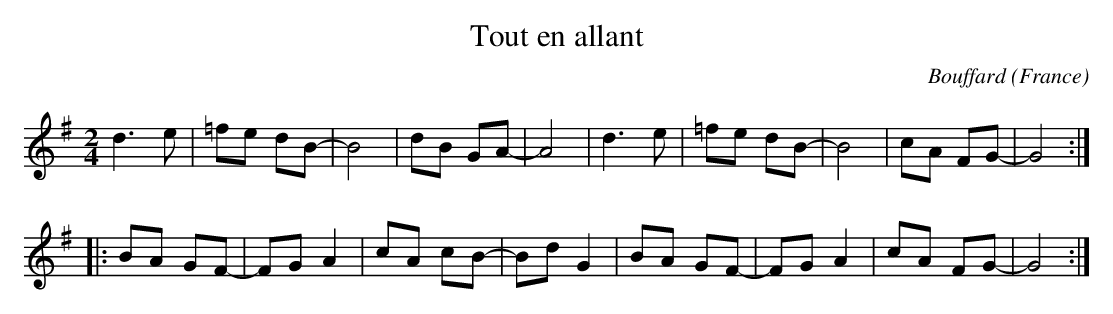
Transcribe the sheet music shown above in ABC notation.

X:1
T:Tout en allant
C:Bouffard
O:France
M:2/4
L:1/8
K:G major
d3 e | =fe dB- | B4 | dB GA- | A4 | d3 e | =fe dB- | B4 | cA FG- | G4 :|
|: BA GF- | FG A2 | cA cB- | Bd G2 | BA GF- | FG A2 | cA FG- | G4 :|
